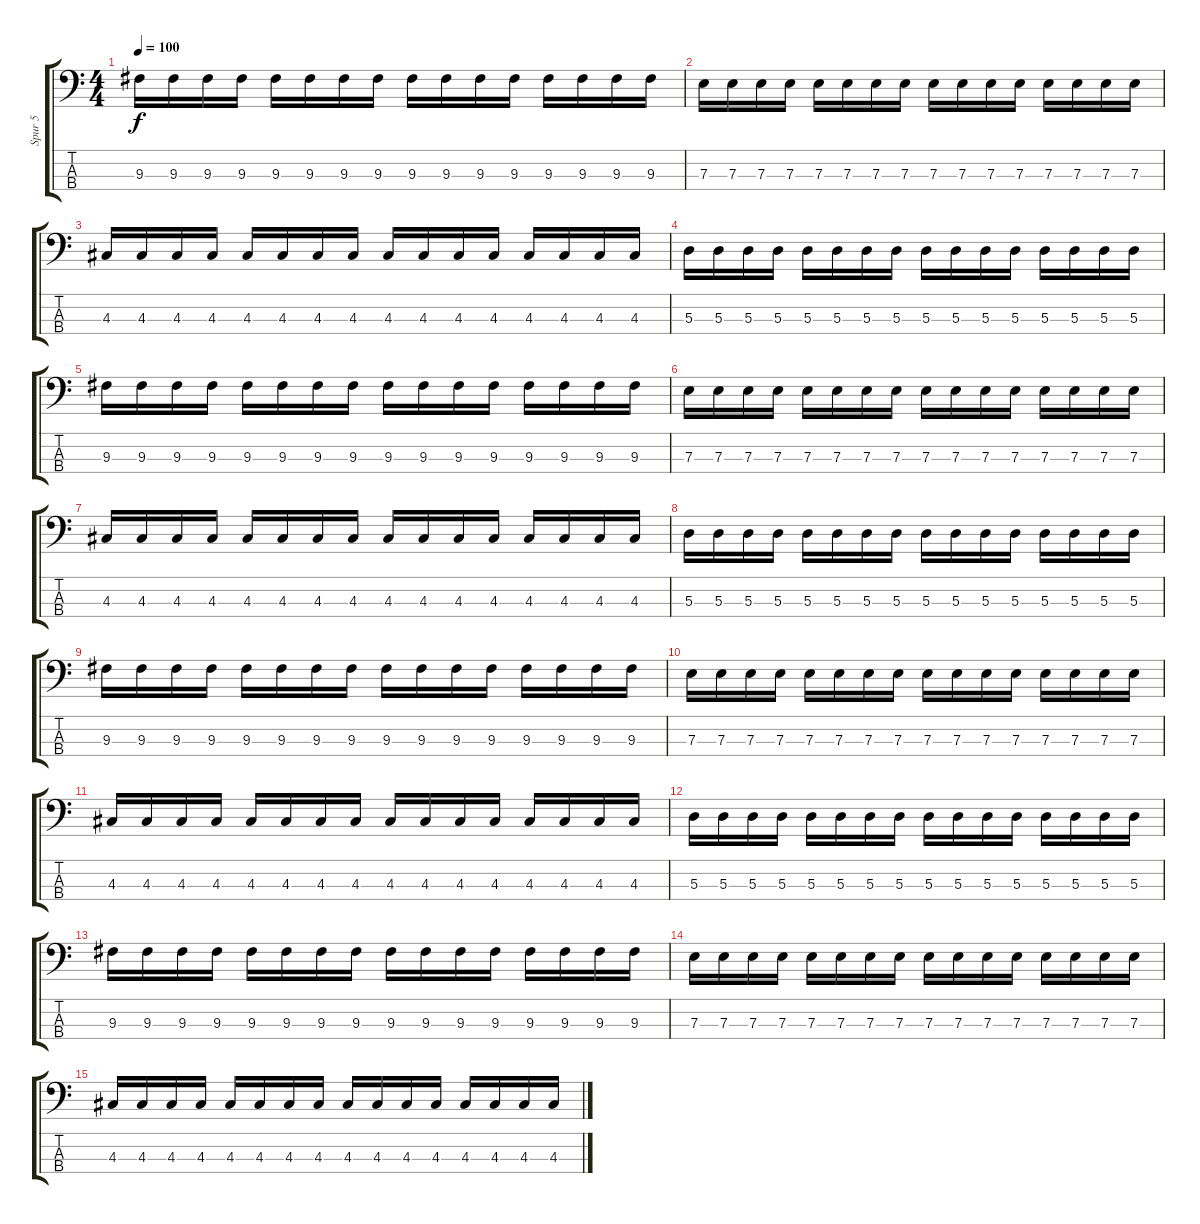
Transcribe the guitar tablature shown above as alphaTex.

\track ("Spur 5" "Spur 5") {instrument electricbassfinger}
\staff {score tabs}
\tuning (G2 D2 A1 E1) {hide}
\ts (4 4)
\tempo 100
\clef f4
\ks c
9.3.16{dy f} 9.3.16 9.3.16 9.3.16 9.3.16 9.3.16 9.3.16 9.3.16 9.3.16 9.3.16 9.3.16 9.3.16 9.3.16 9.3.16 9.3.16 9.3.16 |
7.3.16 7.3.16 7.3.16 7.3.16 7.3.16 7.3.16 7.3.16 7.3.16 7.3.16 7.3.16 7.3.16 7.3.16 7.3.16 7.3.16 7.3.16 7.3.16 |
4.3.16 4.3.16 4.3.16 4.3.16 4.3.16 4.3.16 4.3.16 4.3.16 4.3.16 4.3.16 4.3.16 4.3.16 4.3.16 4.3.16 4.3.16 4.3.16 |
5.3.16 5.3.16 5.3.16 5.3.16 5.3.16 5.3.16 5.3.16 5.3.16 5.3.16 5.3.16 5.3.16 5.3.16 5.3.16 5.3.16 5.3.16 5.3.16 |
9.3.16 9.3.16 9.3.16 9.3.16 9.3.16 9.3.16 9.3.16 9.3.16 9.3.16 9.3.16 9.3.16 9.3.16 9.3.16 9.3.16 9.3.16 9.3.16 |
7.3.16 7.3.16 7.3.16 7.3.16 7.3.16 7.3.16 7.3.16 7.3.16 7.3.16 7.3.16 7.3.16 7.3.16 7.3.16 7.3.16 7.3.16 7.3.16 |
4.3.16 4.3.16 4.3.16 4.3.16 4.3.16 4.3.16 4.3.16 4.3.16 4.3.16 4.3.16 4.3.16 4.3.16 4.3.16 4.3.16 4.3.16 4.3.16 |
5.3.16 5.3.16 5.3.16 5.3.16 5.3.16 5.3.16 5.3.16 5.3.16 5.3.16 5.3.16 5.3.16 5.3.16 5.3.16 5.3.16 5.3.16 5.3.16 |
9.3.16 9.3.16 9.3.16 9.3.16 9.3.16 9.3.16 9.3.16 9.3.16 9.3.16 9.3.16 9.3.16 9.3.16 9.3.16 9.3.16 9.3.16 9.3.16 |
7.3.16 7.3.16 7.3.16 7.3.16 7.3.16 7.3.16 7.3.16 7.3.16 7.3.16 7.3.16 7.3.16 7.3.16 7.3.16 7.3.16 7.3.16 7.3.16 |
4.3.16 4.3.16 4.3.16 4.3.16 4.3.16 4.3.16 4.3.16 4.3.16 4.3.16 4.3.16 4.3.16 4.3.16 4.3.16 4.3.16 4.3.16 4.3.16 |
5.3.16 5.3.16 5.3.16 5.3.16 5.3.16 5.3.16 5.3.16 5.3.16 5.3.16 5.3.16 5.3.16 5.3.16 5.3.16 5.3.16 5.3.16 5.3.16 |
9.3.16 9.3.16 9.3.16 9.3.16 9.3.16 9.3.16 9.3.16 9.3.16 9.3.16 9.3.16 9.3.16 9.3.16 9.3.16 9.3.16 9.3.16 9.3.16 |
7.3.16 7.3.16 7.3.16 7.3.16 7.3.16 7.3.16 7.3.16 7.3.16 7.3.16 7.3.16 7.3.16 7.3.16 7.3.16 7.3.16 7.3.16 7.3.16 |
4.3.16 4.3.16 4.3.16 4.3.16 4.3.16 4.3.16 4.3.16 4.3.16 4.3.16 4.3.16 4.3.16 4.3.16 4.3.16 4.3.16 4.3.16 4.3.16
